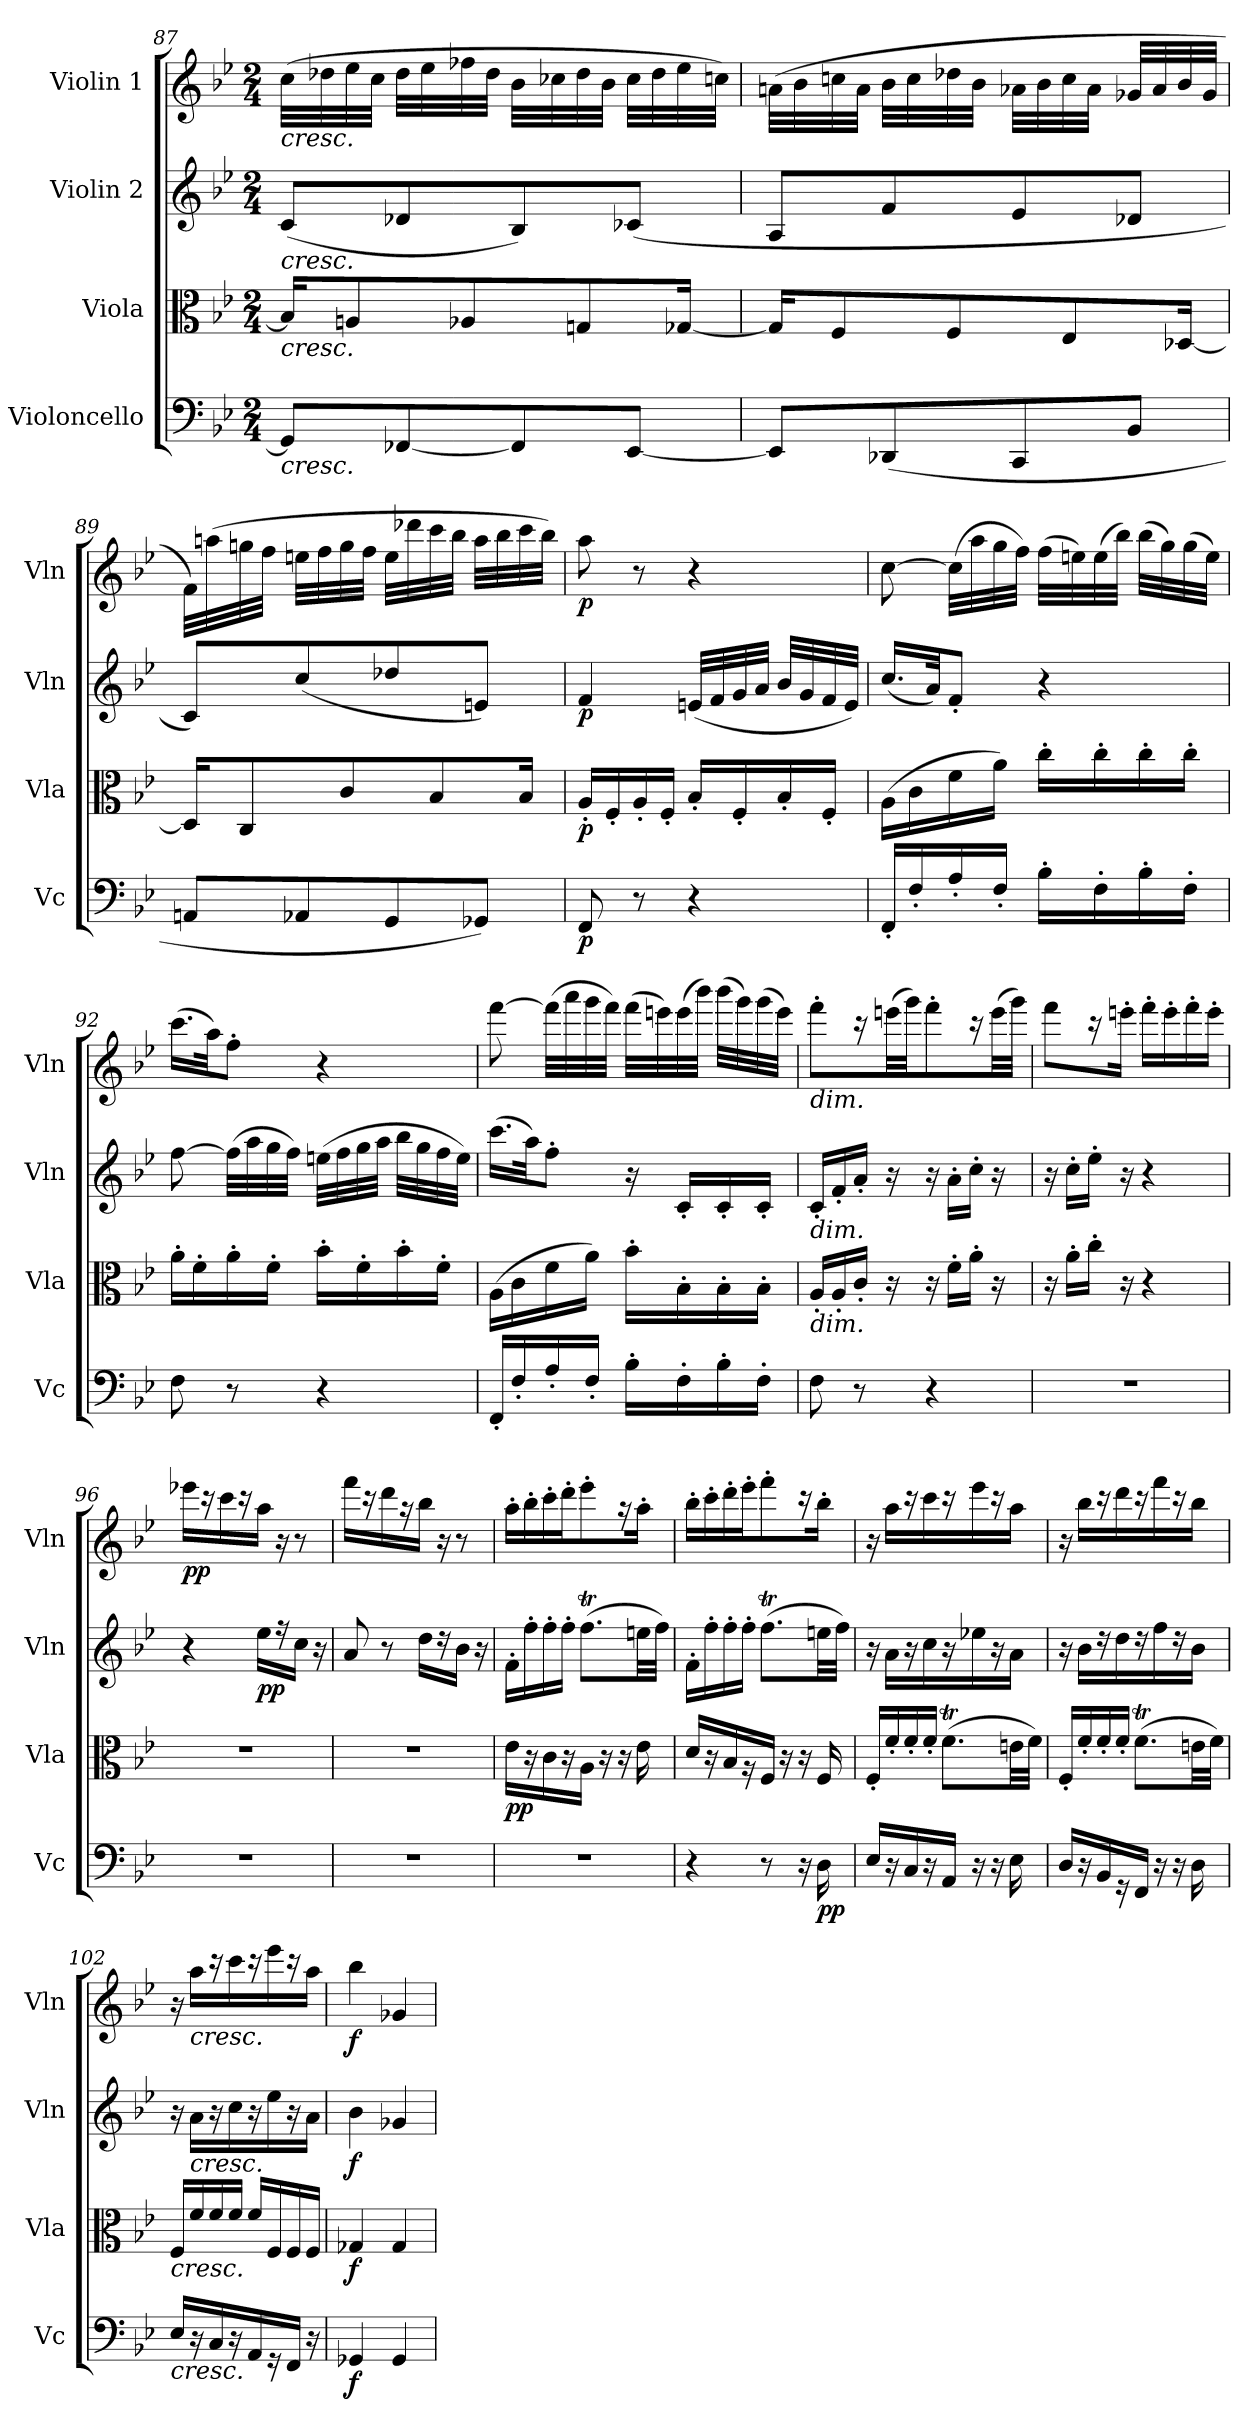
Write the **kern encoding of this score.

**kern	**dynam	**kern	**dynam	**kern	**dynam	**kern	**dynam
*part4	*part4	*part3	*part3	*part2	*part2	*part1	*part1
*staff4	*staff4	*staff3	*staff3	*staff2	*staff2	*staff1	*staff1
*I"Violoncello	*	*I"Viola	*	*I"Violin 2	*	*I"Violin 1	*
*I'Vc	*	*I'Vla	*	*I'Vln	*	*I'Vln	*
!!LO:LB:g=z
*clefF4	*	*clefC3	*	*clefG2	*	*clefG2	*
*k[b-e-]	*	*k[b-e-]	*	*k[b-e-]	*	*k[b-e-]	*
*M2/4	*	*M2/4	*	*M2/4	*	*M2/4	*
=87	=87	=87	=87	=87	=87	=87	=87
!	!	!	!	!	!	!LO:TX:b:i:t=cresc.	!
!	!	!	!	!LO:TX:b:i:t=cresc.	!	!	!
!	!	!LO:TX:b:i:t=cresc.	!	!	!	!	!
!LO:TX:b:i:t=cresc.	!	!	!	!	!	!	!
8GG-/L]	.	16B-/KL]	.	(8c/L	.	(32cc\LLL	.
.	.	.	.	.	.	32dd-X\	.
.	.	8An/	.	.	.	32ee-\	.
.	.	.	.	.	.	32cc\JJJ	.
[8FF-X/	.	.	.	8d-X/	.	32dd-\LLL	.
.	.	.	.	.	.	32ee-\	.
.	.	8A-X/	.	.	.	32ff-X\	.
.	.	.	.	.	.	32dd-\JJJ	.
8FF-/]	.	.	.	8B-/)	.	32b-\LLL	.
.	.	.	.	.	.	32cc-X\	.
.	.	8Gn/	.	.	.	32dd-\	.
.	.	.	.	.	.	32b-\JJJ	.
[8EE-/J	.	.	.	(<8c-X/J	.	32cc-\LLL	.
.	.	.	.	.	.	32dd-\	.
.	.	[16G-X/Jk	.	.	.	32ee-\	.
.	.	.	.	.	.	32ccn\JJJ)	.
=88	=88	=88	=88	=88	=88	=88	=88
8EE-/L]	.	16G-/KL]	.	8A/L	.	(<32an\LLL	.
.	.	.	.	.	.	32b-\	.
.	.	8F/	.	.	.	32ccn\	.
.	.	.	.	.	.	32a\JJJ	.
(<8DD-X/	.	.	.	8f/	.	32b-\LLL	.
.	.	.	.	.	.	32cc\	.
.	.	8F/	.	.	.	32dd-X\	.
.	.	.	.	.	.	32b-\JJJ	.
8CC/	.	.	.	8e-/	.	32a-X\LLL	.
.	.	.	.	.	.	32b-\	.
.	.	8E-/	.	.	.	32cc\	.
.	.	.	.	.	.	32a-\JJJ	.
8BB-/J	.	.	.	8d-X/J	.	32g-X/LLL	.
.	.	.	.	.	.	32a-/	.
.	.	[16D-X/Jk	.	.	.	32b-/	.
.	.	.	.	.	.	32g-/JJJ	.
!!LO:LB:g=z
=89	=89	=89	=89	=89	=89	=89	=89
8AAn/L	.	16D-/KL]	.	8c/L)	.	32f\LLL)	.
.	.	.	.	.	.	(32aan\	.
.	.	8C/	.	.	.	32ggn\	.
.	.	.	.	.	.	32ff\JJJ	.
8AA-X/	.	.	.	(8cc/	.	32een\LLL	.
.	.	.	.	.	.	32ff\	.
.	.	8c/	.	.	.	32gg\	.
.	.	.	.	.	.	32ff\JJJ	.
8GG/	.	.	.	8dd-X/	.	32ee\LLL	.
.	.	.	.	.	.	32ddd-X\	.
.	.	8B-/	.	.	.	32ccc\	.
.	.	.	.	.	.	32bb-\JJJ	.
8GG-X/J)	.	.	.	8en/J)	.	32aa\LLL	.
.	.	.	.	.	.	32bb-\	.
.	.	16B-/Jk	.	.	.	32ccc\	.
.	.	.	.	.	.	32bb-\JJJ)	.
=90	=90	=90	=90	=90	=90	=90	=90
!	!LO:DY:b	!	!LO:DY:b	!	!LO:DY:b	!	!LO:DY:b
8FF/	p	16A'/LL	p	4f/	p	8aa\	p
.	.	16F'/	.	.	.	.	.
8r	.	16A'/	.	.	.	8r	.
.	.	16F'/JJ	.	.	.	.	.
4r	.	16B-'/LL	.	(32en/LLL	.	4r	.
.	.	.	.	32f/	.	.	.
.	.	16F'/	.	32g/	.	.	.
.	.	.	.	32a/JJJ	.	.	.
.	.	16B-'/	.	32b-/LLL	.	.	.
.	.	.	.	32g/	.	.	.
.	.	16F'/JJ	.	32f/	.	.	.
.	.	.	.	32e/JJJ)	.	.	.
!!LO:PB:g=z
=91	=91	=91	=91	=91	=91	=91	=91
16FF'/LL	.	(16A\LL	.	(16.cc/LL	.	[8cc\	.
16F'/	.	16c\	.	.	.	.	.
.	.	.	.	32a/JK)	.	.	.
16A'/	.	16f\	.	8f'/J	.	(32cc\LLL]	.
.	.	.	.	.	.	32aa\	.
16F'/JJ	.	16a\JJ)	.	.	.	32gg\	.
.	.	.	.	.	.	32ff\JJJ)	.
16B-'\LL	.	16cc'\LL	.	4r	.	(32ff\LLL	.
.	.	.	.	.	.	32een\)	.
16F'\	.	16cc'\	.	.	.	(32ee\	.
.	.	.	.	.	.	32bb-\JJJ)	.
16B-'\	.	16cc'\	.	.	.	(32bb-\LLL	.
.	.	.	.	.	.	32gg\)	.
16F'\JJ	.	16cc'\JJ	.	.	.	(32gg\	.
.	.	.	.	.	.	32ee\JJJ)	.
=92	=92	=92	=92	=92	=92	=92	=92
8F\	.	16a'\LL	.	[8ff\	.	(16.ccc\LL	.
.	.	16f'\	.	.	.	.	.
.	.	.	.	.	.	32aa\JK)	.
8r	.	16a'\	.	(32ff\LLL]	.	8ff'\J	.
.	.	.	.	32aa\	.	.	.
.	.	16f'\JJ	.	32gg\	.	.	.
.	.	.	.	32ff\JJJ)	.	.	.
4r	.	16b-'\LL	.	(32een\LLL	.	4r	.
.	.	.	.	32ff\	.	.	.
.	.	16f'\	.	32gg\	.	.	.
.	.	.	.	32aa\JJJ	.	.	.
.	.	16b-'\	.	32bb-\LLL	.	.	.
.	.	.	.	32gg\	.	.	.
.	.	16f'\JJ	.	32ff\	.	.	.
.	.	.	.	32ee\JJJ)	.	.	.
=93	=93	=93	=93	=93	=93	=93	=93
16FF'/LL	.	(16A\LL	.	(16.ccc\LL	.	[8fff\	.
16F'/	.	16c\	.	.	.	.	.
.	.	.	.	32aa\JK)	.	.	.
16A'/	.	16f\	.	8ff'\J	.	(32fff\LLL]	.
.	.	.	.	.	.	32aaa\	.
16F'/JJ	.	16a\JJ)	.	.	.	32ggg\	.
.	.	.	.	.	.	32fff\JJJ)	.
16B-'\LL	.	16b-'\LL	.	16r	.	(32fff\LLL	.
.	.	.	.	.	.	32eeen\)	.
16F'\	.	16B-'\	.	16c'/LL	.	(32eee\	.
.	.	.	.	.	.	32bbb-\JJJ)	.
16B-'\	.	16B-'\	.	16c'/	.	(32bbb-\LLL	.
.	.	.	.	.	.	32ggg\)	.
16F'\JJ	.	16B-'\JJ	.	16c'/JJ	.	(32ggg\	.
.	.	.	.	.	.	32eee\JJJ)	.
!!LO:LB:g=z
=94	=94	=94	=94	=94	=94	=94	=94
!	!	!	!	!	!	!LO:TX:b:i:t=dim.	!
!	!	!	!	!LO:TX:b:i:t=dim.	!	!	!
!	!	!LO:TX:b:i:t=dim.	!	!	!	!	!
8F\	.	16A'/LL	.	16c'/LL	.	8fff'\L	.
.	.	16A'/	.	16f'/	.	.	.
8r	.	16c'/JJ	.	16a'/JJ	.	16r	.
.	.	16r	.	16r	.	(32eeen\L	.
.	.	.	.	.	.	32ggg\JJJ)	.
4r	.	16r	.	16r	.	8fff'\L	.
.	.	16f'\LL	.	16a'\LL	.	.	.
.	.	16a'\JJ	.	16cc'\JJ	.	16r	.
.	.	16r	.	16r	.	(32eee\L	.
.	.	.	.	.	.	32ggg\JJJ)	.
!!LO:LB:g=z
=95	=95	=95	=95	=95	=95	=95	=95
2r	.	16r	.	16r	.	8fff\L	.
.	.	16a'\LL	.	16cc'\LL	.	.	.
.	.	16cc'\JJ	.	16ee-'\JJ	.	16r	.
.	.	16r	.	16r	.	16eeen'\JJ	.
.	.	4r	.	4r	.	16fff'\LL	.
.	.	.	.	.	.	16eee'\	.
.	.	.	.	.	.	16fff'\	.
.	.	.	.	.	.	16eee'\JJ	.
=96	=96	=96	=96	=96	=96	=96	=96
!	!	!	!	!	!	!	!LO:DY:b
2r	.	2r	.	4r	.	16eee-X\LL	pp
.	.	.	.	.	.	16r	.
.	.	.	.	.	.	16ccc\	.
.	.	.	.	.	.	16r	.
!	!	!	!	!	!LO:DY:b	!	!
.	.	.	.	16ee-\LL	pp	16aa\JJ	.
.	.	.	.	16r	.	16r	.
.	.	.	.	16cc\JJ	.	8r	.
.	.	.	.	16r	.	.	.
=97	=97	=97	=97	=97	=97	=97	=97
2r	.	2r	.	8a/	.	16fff\LL	.
.	.	.	.	.	.	16r	.
.	.	.	.	8r	.	16ddd\	.
.	.	.	.	.	.	16r	.
.	.	.	.	16dd\LL	.	16bb-\JJ	.
.	.	.	.	16r	.	16r	.
.	.	.	.	16b-\JJ	.	8r	.
.	.	.	.	16r	.	.	.
=98	=98	=98	=98	=98	=98	=98	=98
!	!	!	!LO:DY:b	!	!	!	!
2r	.	16e-\LL	pp	16f'\LL	.	16aa'\LL	.
.	.	16r	.	16ff'\	.	16bb-'\	.
.	.	16c\	.	16ff'\	.	16ccc'\	.
.	.	16r	.	16ff'\JJ	.	16ddd'\JJ	.
.	.	16A\JJ	.	(8.ffT\L	.	8eee-'\L	.
.	.	16r	.	.	.	.	.
.	.	16r	.	.	.	16r	.
.	.	16e-\	.	32een\LL	.	16aa'\JJ	.
.	.	.	.	32ff\JJJ)	.	.	.
=99	=99	=99	=99	=99	=99	=99	=99
4r	.	16d/LL	.	16f'\LL	.	16bb-'\LL	.
.	.	16r	.	16ff'\	.	16ccc'\	.
.	.	16B-/	.	16ff'\	.	16ddd'\	.
.	.	16r	.	16ff'\JJ	.	16eee-'\JJ	.
8r	.	16F/JJ	.	(8.ffT\L	.	8fff'\L	.
.	.	16r	.	.	.	.	.
16r	.	16r	.	.	.	16r	.
!	!LO:DY:b	!	!	!	!	!	!
16D\	pp	16F/	.	32een\LL	.	16bb-'\JJ	.
.	.	.	.	32ff\JJJ)	.	.	.
!!LO:LB:g=z
=100	=100	=100	=100	=100	=100	=100	=100
16E-/LL	.	16F'/LL	.	16r	.	16r	.
16r	.	16f'/	.	16a\LL	.	16aa\LL	.
16C/	.	16f'/	.	16r	.	16r	.
16r	.	16f'/JJ	.	16cc\	.	16ccc\	.
16AA/JJ	.	(8.fT\L	.	16r	.	16r	.
16r	.	.	.	16ee-X\	.	16eee-\	.
16r	.	.	.	16r	.	16r	.
16E-\	.	32en\LL	.	16a\JJ	.	16aa\JJ	.
.	.	32f\JJJ)	.	.	.	.	.
!!LO:LB:g=z
=101	=101	=101	=101	=101	=101	=101	=101
16D/LL	.	16F'/LL	.	16r	.	16r	.
16r	.	16f'/	.	16b-\LL	.	16bb-\LL	.
16BB-/	.	16f'/	.	16r	.	16r	.
16r	.	16f'/JJ	.	16dd\	.	16ddd\	.
16FF/JJ	.	(8.fT\L	.	16r	.	16r	.
16r	.	.	.	16ff\	.	16fff\	.
16r	.	.	.	16r	.	16r	.
16D\	.	32en\LL	.	16b-\JJ	.	16bb-\JJ	.
.	.	32f\JJJ)	.	.	.	.	.
=102	=102	=102	=102	=102	=102	=102	=102
!	!	!LO:TX:b:i:t=cresc.	!	!	!	!	!
!LO:TX:b:i:t=cresc.	!	!	!	!	!	!	!
16E-/LL	.	16F/LL	.	16r	.	16r	.
!	!	!	!	!	!	!LO:TX:b:i:t=cresc.	!
!	!	!	!	!LO:TX:b:i:t=cresc.	!	!	!
16r	.	16f/	.	16a\LL	.	16aa\LL	.
16C/	.	16f/	.	16r	.	16r	.
16r	.	16f/JJ	.	16cc\	.	16ccc\	.
16AA/	.	16f/LL	.	16r	.	16r	.
16r	.	16F/	.	16ee-\	.	16eee-\	.
16FF/JJ	.	16F/	.	16r	.	16r	.
16r	.	16F/JJ	.	16a\JJ	.	16aa\JJ	.
=103	=103	=103	=103	=103	=103	=103	=103
!	!LO:DY:b	!	!LO:DY:b	!	!LO:DY:b	!	!LO:DY:b
4GG-X/	f	4G-X/	f	4b-\	f	4bb-\	f
4GG-/	.	4G-/	.	4g-X/	.	4g-X/	.
=	=	=	=	=	=	=	=
*-	*-	*-	*-	*-	*-	*-	*-
